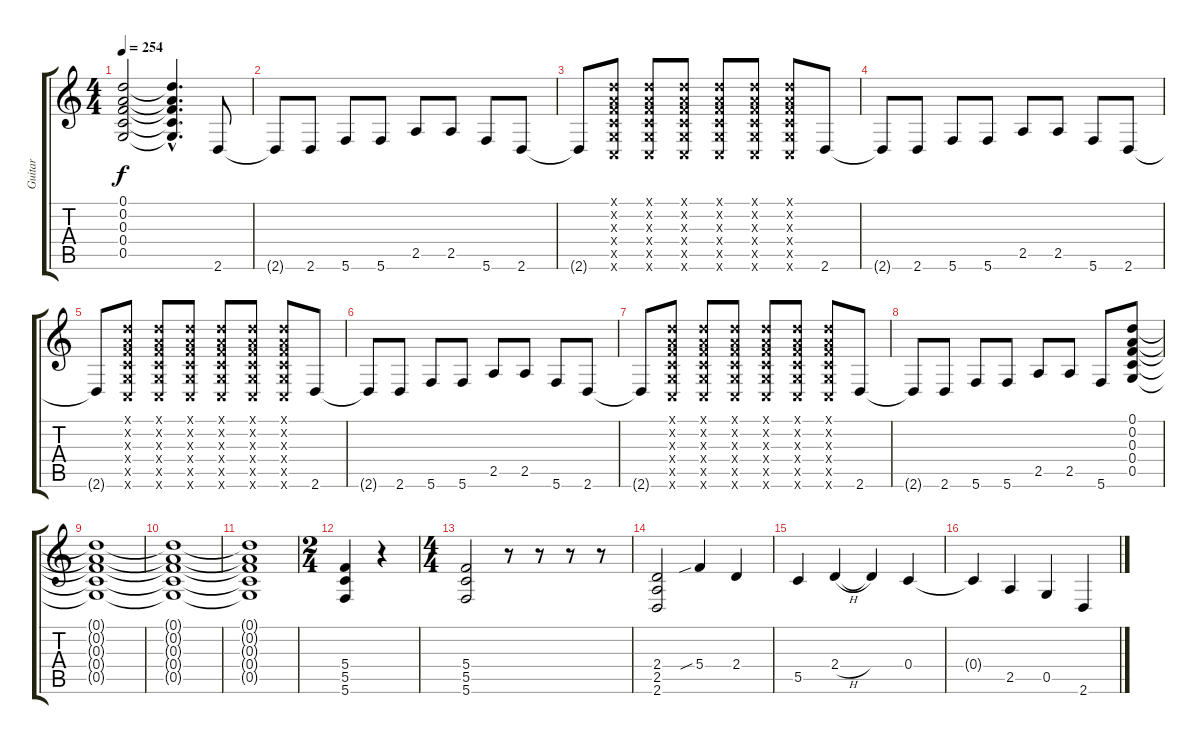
\track ("Guitar" "Guitar") {instrument distortionguitar}
\staff {score tabs}
\tuning (D4 A3 F3 C3 G2 C2) {hide}
\ts (4 4)
\tempo 254
\clef g2
\ks c
(0.1{t} 0.2{t} 0.3{t} 0.4{t} 0.5{t}).2{dy f} (0.1{hac t} 0.2{hac t} 0.3{hac t} 0.4{hac t} 0.5{hac t}).4{d} 2.6.8 |
2.6{t}.8 2.6.8 5.6.8 5.6.8 2.5.8 2.5.8 5.6.8 2.6.8 |
2.6{t}.8 (0.1{x} 0.2{x} 0.3{x} 0.4{x} 0.5{x} 0.6{x}).8 (0.1{x} 0.2{x} 0.3{x} 0.4{x} 0.5{x} 0.6{x}).8 (0.1{x} 0.2{x} 0.3{x} 0.4{x} 0.5{x} 0.6{x}).8 (0.1{x} 0.2{x} 0.3{x} 0.4{x} 0.5{x} 0.6{x}).8 (0.1{x} 0.2{x} 0.3{x} 0.4{x} 0.5{x} 0.6{x}).8 (0.1{x} 0.2{x} 0.3{x} 0.4{x} 0.5{x} 0.6{x}).8 2.6.8 |
2.6{t}.8 2.6.8 5.6.8 5.6.8 2.5.8 2.5.8 5.6.8 2.6.8 |
2.6{t}.8 (0.1{x} 0.2{x} 0.3{x} 0.4{x} 0.5{x} 0.6{x}).8 (0.1{x} 0.2{x} 0.3{x} 0.4{x} 0.5{x} 0.6{x}).8 (0.1{x} 0.2{x} 0.3{x} 0.4{x} 0.5{x} 0.6{x}).8 (0.1{x} 0.2{x} 0.3{x} 0.4{x} 0.5{x} 0.6{x}).8 (0.1{x} 0.2{x} 0.3{x} 0.4{x} 0.5{x} 0.6{x}).8 (0.1{x} 0.2{x} 0.3{x} 0.4{x} 0.5{x} 0.6{x}).8 2.6.8 |
2.6{t}.8 2.6.8 5.6.8 5.6.8 2.5.8 2.5.8 5.6.8 2.6.8 |
2.6{t}.8 (0.1{x} 0.2{x} 0.3{x} 0.4{x} 0.5{x} 0.6{x}).8 (0.1{x} 0.2{x} 0.3{x} 0.4{x} 0.5{x} 0.6{x}).8 (0.1{x} 0.2{x} 0.3{x} 0.4{x} 0.5{x} 0.6{x}).8 (0.1{x} 0.2{x} 0.3{x} 0.4{x} 0.5{x} 0.6{x}).8 (0.1{x} 0.2{x} 0.3{x} 0.4{x} 0.5{x} 0.6{x}).8 (0.1{x} 0.2{x} 0.3{x} 0.4{x} 0.5{x} 0.6{x}).8 2.6.8 |
2.6{t}.8 2.6.8 5.6.8 5.6.8 2.5.8 2.5.8 5.6.8 (0.1 0.2 0.3 0.4 0.5).8 |
(0.1{t} 0.2{t} 0.3{t} 0.4{t} 0.5{t}).1 |
(0.1{t} 0.2{t} 0.3{t} 0.4{t} 0.5{t}).1 |
(0.1{t} 0.2{t} 0.3{t} 0.4{t} 0.5{t}).1 |
\ts (2 4)
(5.4 5.5 5.6).4 r.4 |
\ts (4 4)
(5.4 5.5 5.6).2 r.8 r.8 r.8 r.8 |
(2.4 2.5 2.6).2 5.4{sib}.4 2.4.4 |
5.5.4 2.4{h}.4 2.4{t}.4 0.4.4 |
0.4{t}.4 2.5.4 0.5.4 2.6.4
